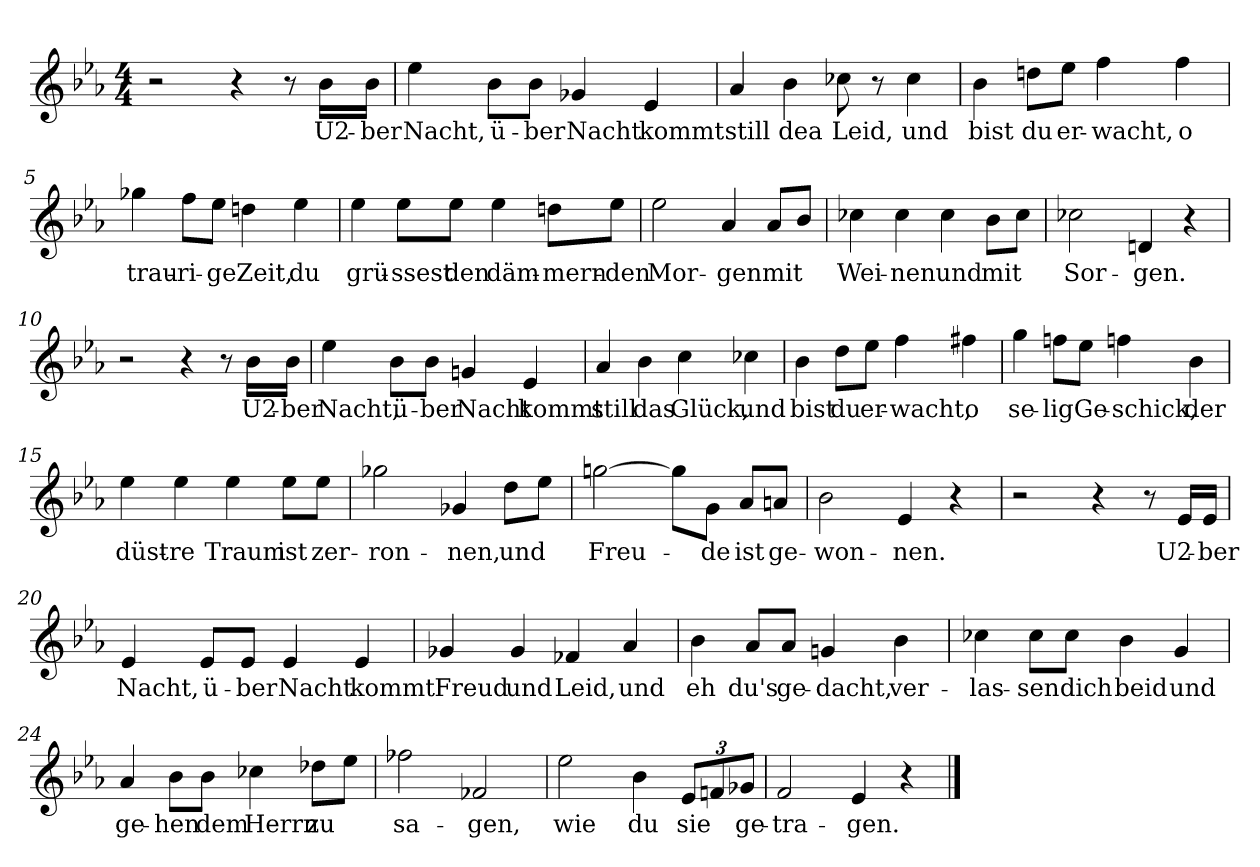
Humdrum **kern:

**kern	**text
*part1	*part1
*staff1	*staff1
*clefG2	*
*k[b-e-a-]	*
*M4/4	*
=1	=1
2r	.
4r	.
8r	.
!	!LO:LY:b
16b-\LL	U2-
!	!LO:LY:b
16b-\JJ	-ber
=2	=2
!	!LO:LY:b
4ee-\	Nacht,
!	!LO:LY:b
8b-\L	ü-
!	!LO:LY:b
8b-\J	-ber
!	!LO:LY:b
4g-X/	Nacht
!	!LO:LY:b
4e-/	kommt
=3	=3
!	!LO:LY:b
4a-/	still
!	!LO:LY:b
4b-\	dea
!	!LO:LY:b
8cc-X\	Leid,
8r	.
!	!LO:LY:b
4cc-\	und
=4	=4
!	!LO:LY:b
4b-\	bist
!	!LO:LY:b
8ddn\L	du
!	!LO:LY:b
8ee-\J	er-
!	!LO:LY:b
4ff\	-wacht,
!	!LO:LY:b
4ff\	o
=5	=5
!	!LO:LY:b
4gg-X\	trau-
!	!LO:LY:b
8ff\L	-ri-
!	!LO:LY:b
8ee-\J	-ge
!	!LO:LY:b
4ddn\	Zeit,
!	!LO:LY:b
4ee-\	du
!!LO:LB:g=z
=6	=6
!	!LO:LY:b
4ee-\	grü-
!	!LO:LY:b
8ee-\L	-ssest
!	!LO:LY:b
8ee-\J	den
!	!LO:LY:b
4ee-\	däm-
!	!LO:LY:b
8ddn\L	-mern-
!	!LO:LY:b
8ee-\J	-den
=7	=7
!	!LO:LY:b
2ee-\	Mor-
!	!LO:LY:b
4a-/	-gen
!	!LO:LY:b
8a-/L	mit
8b-/J	.
=8	=8
!	!LO:LY:b
4cc-X\	Wei-
!	!LO:LY:b
4cc-\	-nen
!	!LO:LY:b
4cc-\	und
!	!LO:LY:b
8b-\L	mit
8cc-\J	.
=9	=9
!	!LO:LY:b
2cc-X\	Sor-
!	!LO:LY:b
4dn/	-gen.
4r	.
=10	=10
2r	.
4r	.
8r	.
!	!LO:LY:b
16b-\LL	U2-
!	!LO:LY:b
16b-\JJ	-ber
!!LO:LB:g=z
=11	=11
!	!LO:LY:b
4ee-\	Nacht,
!	!LO:LY:b
8b-\L	ü-
!	!LO:LY:b
8b-\J	-ber
!	!LO:LY:b
4gn/	Nacht
!	!LO:LY:b
4e-/	kommt
=12	=12
!	!LO:LY:b
4a-/	still
!	!LO:LY:b
4b-\	das
!	!LO:LY:b
4cc\	Glück,
!	!LO:LY:b
4cc-X\	und
=13	=13
!	!LO:LY:b
4b-\	bist
!	!LO:LY:b
8dd\L	du
!	!LO:LY:b
8ee-\J	er-
!	!LO:LY:b
4ff\	-wacht,
!	!LO:LY:b
4ff#X\	o
=14	=14
!	!LO:LY:b
4gg\	se-
!	!LO:LY:b
8ffn\L	-lig
!	!LO:LY:b
8ee-\J	Ge-
!	!LO:LY:b
4ffn\	-schick,
!	!LO:LY:b
4b-\	der
=15	=15
!	!LO:LY:b
4ee-\	düst-
!	!LO:LY:b
4ee-\	-re
!	!LO:LY:b
4ee-\	Traum
!	!LO:LY:b
8ee-\L	ist
!	!LO:LY:b
8ee-\J	zer-
!!LO:LB:g=z
=16	=16
!	!LO:LY:b
2gg-X\	-ron-
!	!LO:LY:b
4g-X/	-nen,
!	!LO:LY:b
8dd\L	und
8ee-\J	.
=17	=17
!	!LO:LY:b
[2ggn\	Freu-
8ggn\L]	.
!	!LO:LY:b
8g\J	-de
!	!LO:LY:b
8a-/L	ist
!	!LO:LY:b
8an/J	ge-
=18	=18
!	!LO:LY:b
2b-\	-won-
!	!LO:LY:b
4e-/	-nen.
4r	.
=19	=19
2r	.
4r	.
8r	.
!	!LO:LY:b
16e-/LL	U2-
!	!LO:LY:b
16e-/JJ	-ber
=20	=20
!	!LO:LY:b
4e-/	Nacht,
!	!LO:LY:b
8e-/L	ü-
!	!LO:LY:b
8e-/J	-ber
!	!LO:LY:b
4e-/	Nacht
!	!LO:LY:b
4e-/	kommt
=21	=21
!	!LO:LY:b
4g-X/	Freud
!	!LO:LY:b
4g-/	und
!	!LO:LY:b
4f-X/	Leid,
!	!LO:LY:b
4a-/	und
!!LO:LB:g=z
=22	=22
!	!LO:LY:b
4b-\	eh
!	!LO:LY:b
8a-/L	du's
!	!LO:LY:b
8a-/J	ge-
!	!LO:LY:b
4gn/	-dacht,
!	!LO:LY:b
4b-\	ver-
=23	=23
!	!LO:LY:b
4cc-X\	-las-
!	!LO:LY:b
8cc-\L	-sen
!	!LO:LY:b
8cc-\J	dich
!	!LO:LY:b
4b-\	beid
!	!LO:LY:b
4g/	und
=24	=24
!	!LO:LY:b
4a-/	ge-
!	!LO:LY:b
8b-\L	-hen
!	!LO:LY:b
8b-\J	dem
!	!LO:LY:b
4cc-X\	Herrn
!	!LO:LY:b
8dd-X\L	zu
8ee-\J	.
=25	=25
!	!LO:LY:b
2ff-X\	sa-
!	!LO:LY:b
2f-X/	-gen,
=26	=26
!	!LO:LY:b
2ee-\	wie
!	!LO:LY:b
4b-\	du
!	!LO:LY:b
12e-/L	sie
12fn/	.
!	!LO:LY:b
12g-X/J	ge-
=27	=27
!	!LO:LY:b
2f/	-tra-
!	!LO:LY:b
4e-/	-gen.
4r	.
==	==
*-	*-
